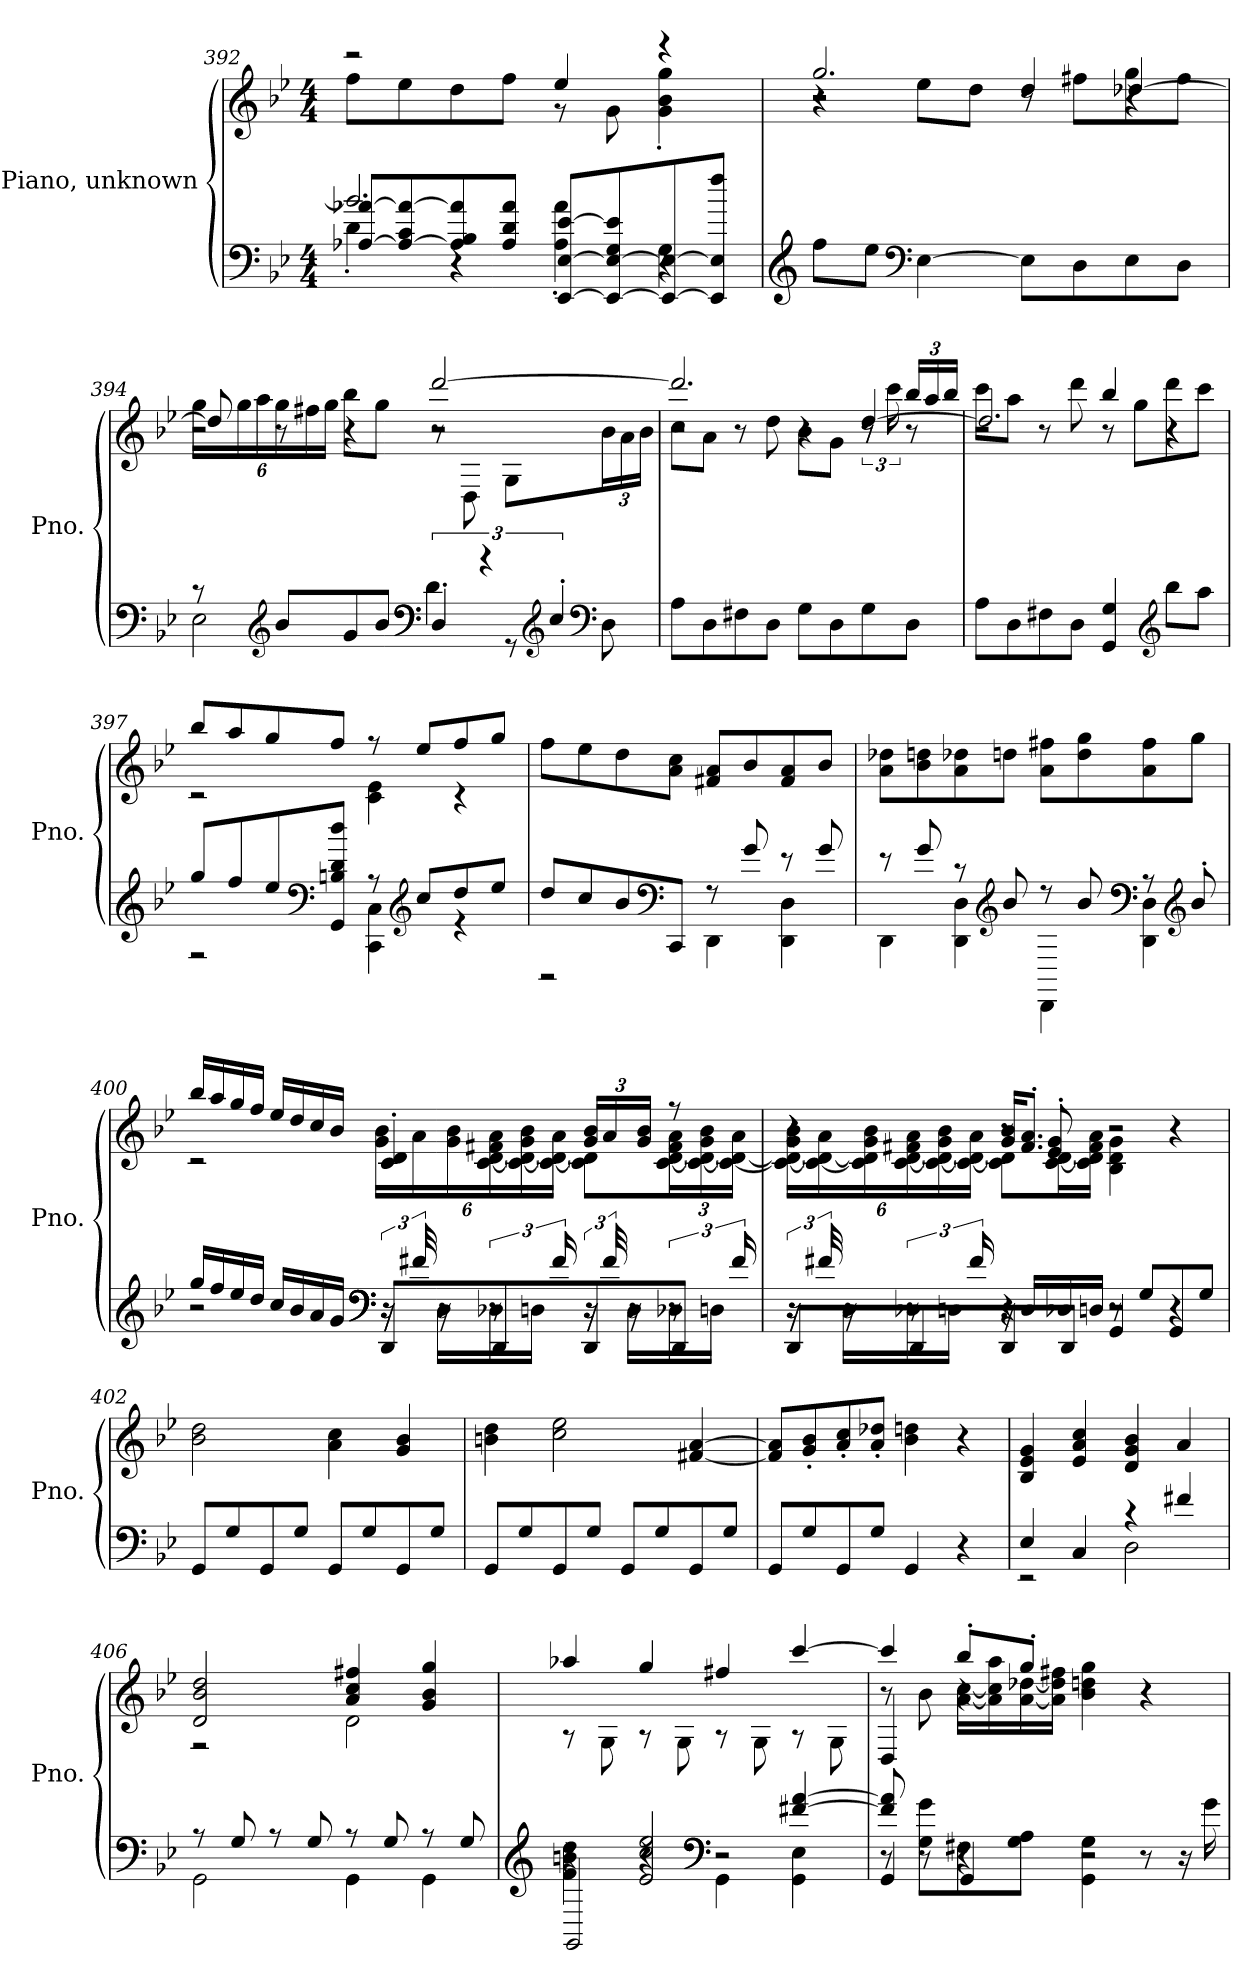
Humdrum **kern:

**kern	**kern
*part1	*part1
*staff2	*staff1
*I"Piano, unknown	*
*I'Pno.	*
*clefF4	*clefG2
*k[b-e-]	*k[b-e-]
*M4/4	*M4/4
=392	=392
*^	*^
*	*^	*	*
2.b-/]	4d'\	[8A-X/ [8a-X/L	2r	8ff\L
.	.	8A-/_ 8c/ 8a-/_	.	8ee-\
.	4r	8A-/] 8B-/ 8a-/]	.	8dd\
.	.	8A-/ 8d/ 8a-/J	.	8ff\J
.	4A-\' 4a-\'	[8EE-/ [8E-/ [8e-/L	4ee-/	8r
.	.	8EE-/_ 8E-/_ 8G/ 8e-/]	.	8g\
4r	4G\	8EE-/_ 8E-/_	4r	4g\' 4b-\' 4gg\'
.	.	8EE-/] 8E-/] 8ff/J	.	.
*v	*v	*v	*	*
*	*v	*v
=393	=393
*clefG2	*
*	*^
*	*	*^
8ff\L	2.gg/	4r	2r
8ee-\J	.	.	.
*clefF4	*	*	*
[4E-\	.	8ee-\L	.
.	.	8dd\J	.
8E-\L]	.	8r	4dd/
8D\	.	8ff#X\L	.
8E-\	4r	8gg\	[4dd-X/
8D\J	.	8ff#\J	.
!!LO:LB:g=z	!!	!!
=394	=394	=394	=394
*^	*	*	*
*	*	*	*Xbrackettup	*
8r	2E-\	2r	24gg\LL	8dd-/]
.	.	.	24gg\	.
.	.	.	24aa\	.
*clefG2	*	*	*	*
8b-/L	.	.	24gg\	8r
.	.	.	24ff#X\	.
.	.	.	24gg\JJ	.
8g/	.	.	8bb-\L	4r
8b-/J	.	.	8gg\J	.
*clefF4	*	*	*	*
6D'/	4d\	[2ddd/	8r	2r
.	.	.	8D\	.
6r	.	.	.	.
.	8r	.	8G\L	.
*clefG2	*	*	*	*
6cc'/	.	.	.	.
*clefF4	*	*	*	*
.	8D\	.	24b-\L	.
.	.	.	24a\	.
.	.	.	24b-\JJ	.
*v	*v	*	*	*
=395	=395	=395	=395
8A\L	2.ddd/]	8cc\L	2r
8D\	.	8a\J	.
8F#X\	.	8r	.
8D\J	.	8dd\	.
8G\L	.	8b-\L	4r
8D\	.	8g\J	.
*	*	*brackettup	*
8G\	8r	12r	[4dd/
.	.	24ccc\	.
*	*Xbrackettup	*	*
8D\J	24bb-/LL	8r	.
.	24aa/	.	.
.	24bb-/JJ	.	.
!!LO:LB:g=z	!!	!!
=396	=396	=396	=396
8A\L	2r	8ccc\L	2.dd/]
8D\	.	8aa\J	.
8F#X\	.	8r	.
8D\J	.	8ddd\	.
4GG/ 4G/	4bb-/	8r	.
.	.	8gg\L	.
*clefG2	*	*	*
8bb-\L	4r	8ddd\	4r
8aa\J	.	8ccc\J	.
*	*	*v	*v
=397	=397	=397
*^	*	*
8gg/L	2r	8bb-/L	2r
8ff/	.	8aa/	.
8ee-/	.	8gg/	.
*clefF4	*	*	*
8GG/ 8Bn/ 8d/ 8dd/J	.	8ff/J	.
8r	4CC\ 4C\	8r	4c\ 4e-\
*clefG2	*	*	*
8cc/L	.	8ee-/L	.
8dd/	4r	8ff/	4r
8ee-/J	.	8gg/J	.
*	*	*v	*v
=398	=398	=398
8dd/L	2r	8ff\L
8cc/	.	8ee-\
8b-/	.	8dd\
*clefF4	*	*
8CC/J	.	8a\ 8cc\J
8r	4DD\	8f#X/ 8a/L
8g/	.	8b-/
8r	4DD\ 4D\	8f#/ 8a/
8g/	.	8b-/J
!!LO:LB:g=z
=399	=399	=399
8r	4DD\	8a\ 8dd-X\L
8g/	.	8b-\ 8ddn\
8r	4DD\ 4D\	8a\ 8dd-X\
*clefG2	*	*
8b-/	.	8ddn\J
8r	4DD\	8a\ 8ff#X\L
8b-/	.	8dd\ 8gg\
*clefF4	*	*
8r	4DD\ 4D\	8a\ 8ff#\
*clefG2	*	*
8b-'/	.	8gg\J
!!LO:LB:g=z
=400	=400	=400
*	*^	*^
16gg/LL	2r	2r	16bb-/LL	2r
16ff/	.	.	16aa/	.
16ee-/	.	.	16gg/	.
16dd/JJ	.	.	16ff/JJ	.
16cc/LL	.	.	16ee-/LL	.
16b-/	.	.	16dd/	.
16a/	.	.	16cc/	.
16g/JJ	.	.	16b-/JJ	.
*clefF4	*	*	*	*
24r	16r	8DD/L	4c/' 4d/'	24g\ 24b-\LL
48f#X/	.	.	.	24a\
16r	16D\LL	.	.	.
.	.	.	.	24g\ 24b-\
12r	16D-X\	8DD/	.	[24c\ [24d\ 24f#X\ 24a\
.	.	.	.	24c\_ 24d\_ 24g\ 24b-\
.	16Dn\JJ	.	.	.
24f#/	.	.	.	24c\_ 24d\_ 24a\JJ
24r	16r	8DD/	24g/ 24b-/LL	8c\] 8d\]L
48f#/	.	.	24a/	.
16r	16D\LL	.	.	.
.	.	.	24g/ 24b-/JJ	.
12r	16D-X\	8DD/J	8r	[24c\ [24d\ 24f#\ 24a\L
.	.	.	.	24c\_ 24d\_ 24g\ 24b-\
.	16Dn\JJ	.	.	.
24f#/	.	.	.	24c\_ 24d\_ 24a\JJ
!!LO:PB:g=z
=401	=401	=401	=401	=401
*	*	*	*	*^
24r	16r	8DD/L	4r	24c\_ 24d\_ 24g\ 24b-\LL	4r
48f#X/	.	.	.	24c\_ 24d\_ 24a\	.
16r	16D\LL	.	.	.	.
.	.	.	.	24c\] 24d\] 24g\ 24b-\	.
12r	16D-X\	8DD/	.	[24c\ [24d\ 24f#X\ 24a\	.
.	.	.	.	24c\_ 24d\_ 24g\ 24b-\	.
.	16Dn\JJ	.	.	.	.
24f#/	.	.	.	24c\_ 24d\_ 24a\JJ	.
16r	4r	8DD/	16g/ 16b-/KL	8c\] 8d\]L	8r
16D/LL	.	.	8.f#/' 8.a/'J	.	.
16D-X/	.	8DD/J	.	[16c\ [16d\L	8e-/' 8g/'
16Dn/JJ	.	.	.	16c\] 16d\] 16f#\ 16a\JJ	.
8r	2r	4GG/	2r	4B-\ 4d\ 4g\	2r
8G/L	.	.	.	.	.
8GG/	.	4r	.	4r	.
8G/J	.	.	.	.	.
*v	*v	*v	*	*	*
*	*v	*v	*v
=402	=402
8GG/L	2b-\ 2dd\
8G/	.
8GG/	.
8G/J	.
8GG/L	4a\ 4cc\
8G/	.
8GG/	4g/ 4b-/
8G/J	.
=403	=403
8GG/L	4bn\ 4dd\
8G/	.
8GG/	2cc\ 2ee-\
8G/J	.
8GG/L	.
8G/	.
8GG/	[4f#X/ [4a/
8G/J	.
!!LO:LB:g=z
=404	=404
8GG/L	8f#/] 8a/]L
8G/	8g/' 8b-/'
8GG/	8a/' 8cc/'
8G/J	8a/' 8dd-X/'J
4GG/	4b-\ 4ddn\
4r	4r
=405	=405
*^	*
4E-/	2r	4B-/ 4e-/ 4g/
4C/	.	4e-/ 4a/ 4cc/
4r	2D\	4d/ 4g/ 4b-/
4f#X/	.	4a/
=406	=406	=406
*	*	*^
8r	2GG\	2d/ 2b-/ 2dd/	2r
8G/	.	.	.
8r	.	.	.
8G/	.	.	.
8r	4GG\	4a/ 4cc/ 4ff#X/	2d\
8G/	.	.	.
8r	4GG\	4g/ 4b-/ 4gg/	.
8G/	.	.	.
*v	*v	*	*
=407	=407	=407
*clefG2	*	*
*^	*	*
*	*^	*	*
4r	4f\ 4bn\ 4dd\	2GG/	4aa-X/	8r
.	.	.	.	8G\
2e-/ 2cc/ 2ee-/	4r	.	4gg/	8r
.	.	.	.	8G\
*clefF4	*	*	*	*
.	4GG\	2r	4ff#X/	8r
.	.	.	.	8G\
[4f#X/ [4a/	4GG\ 4E-\	.	[4ccc/	8r
.	.	.	.	8G\
!!LO:LB:g=z
=408	=408	=408	=408	=408
*	*	*	*	*^
8f#/] 8a/]	8r	4GG/	4ccc/]	8r	4D/
8r	8G\ 8g\L	.	.	8b-\	.
4r	8F#X\	4GG/	8bb-'/L	[16a\ [16cc\LL	4r
.	.	.	.	16a\] 16cc\] 16aa\	.
.	8G\ 8A\J	.	8gg'/J	[16a\ [16dd-X\	.
.	.	.	.	16a\] 16dd-\] 16ff#X\JJ	.
2r	4GG\ 4G\	2r	2r	4b-\ 4ddn\ 4gg\	2r
.	8r	.	.	4r	.
.	16r	.	.	.	.
.	16g\	.	.	.	.
*v	*v	*v	*	*	*
*	*v	*v	*v
=	=
*-	*-
